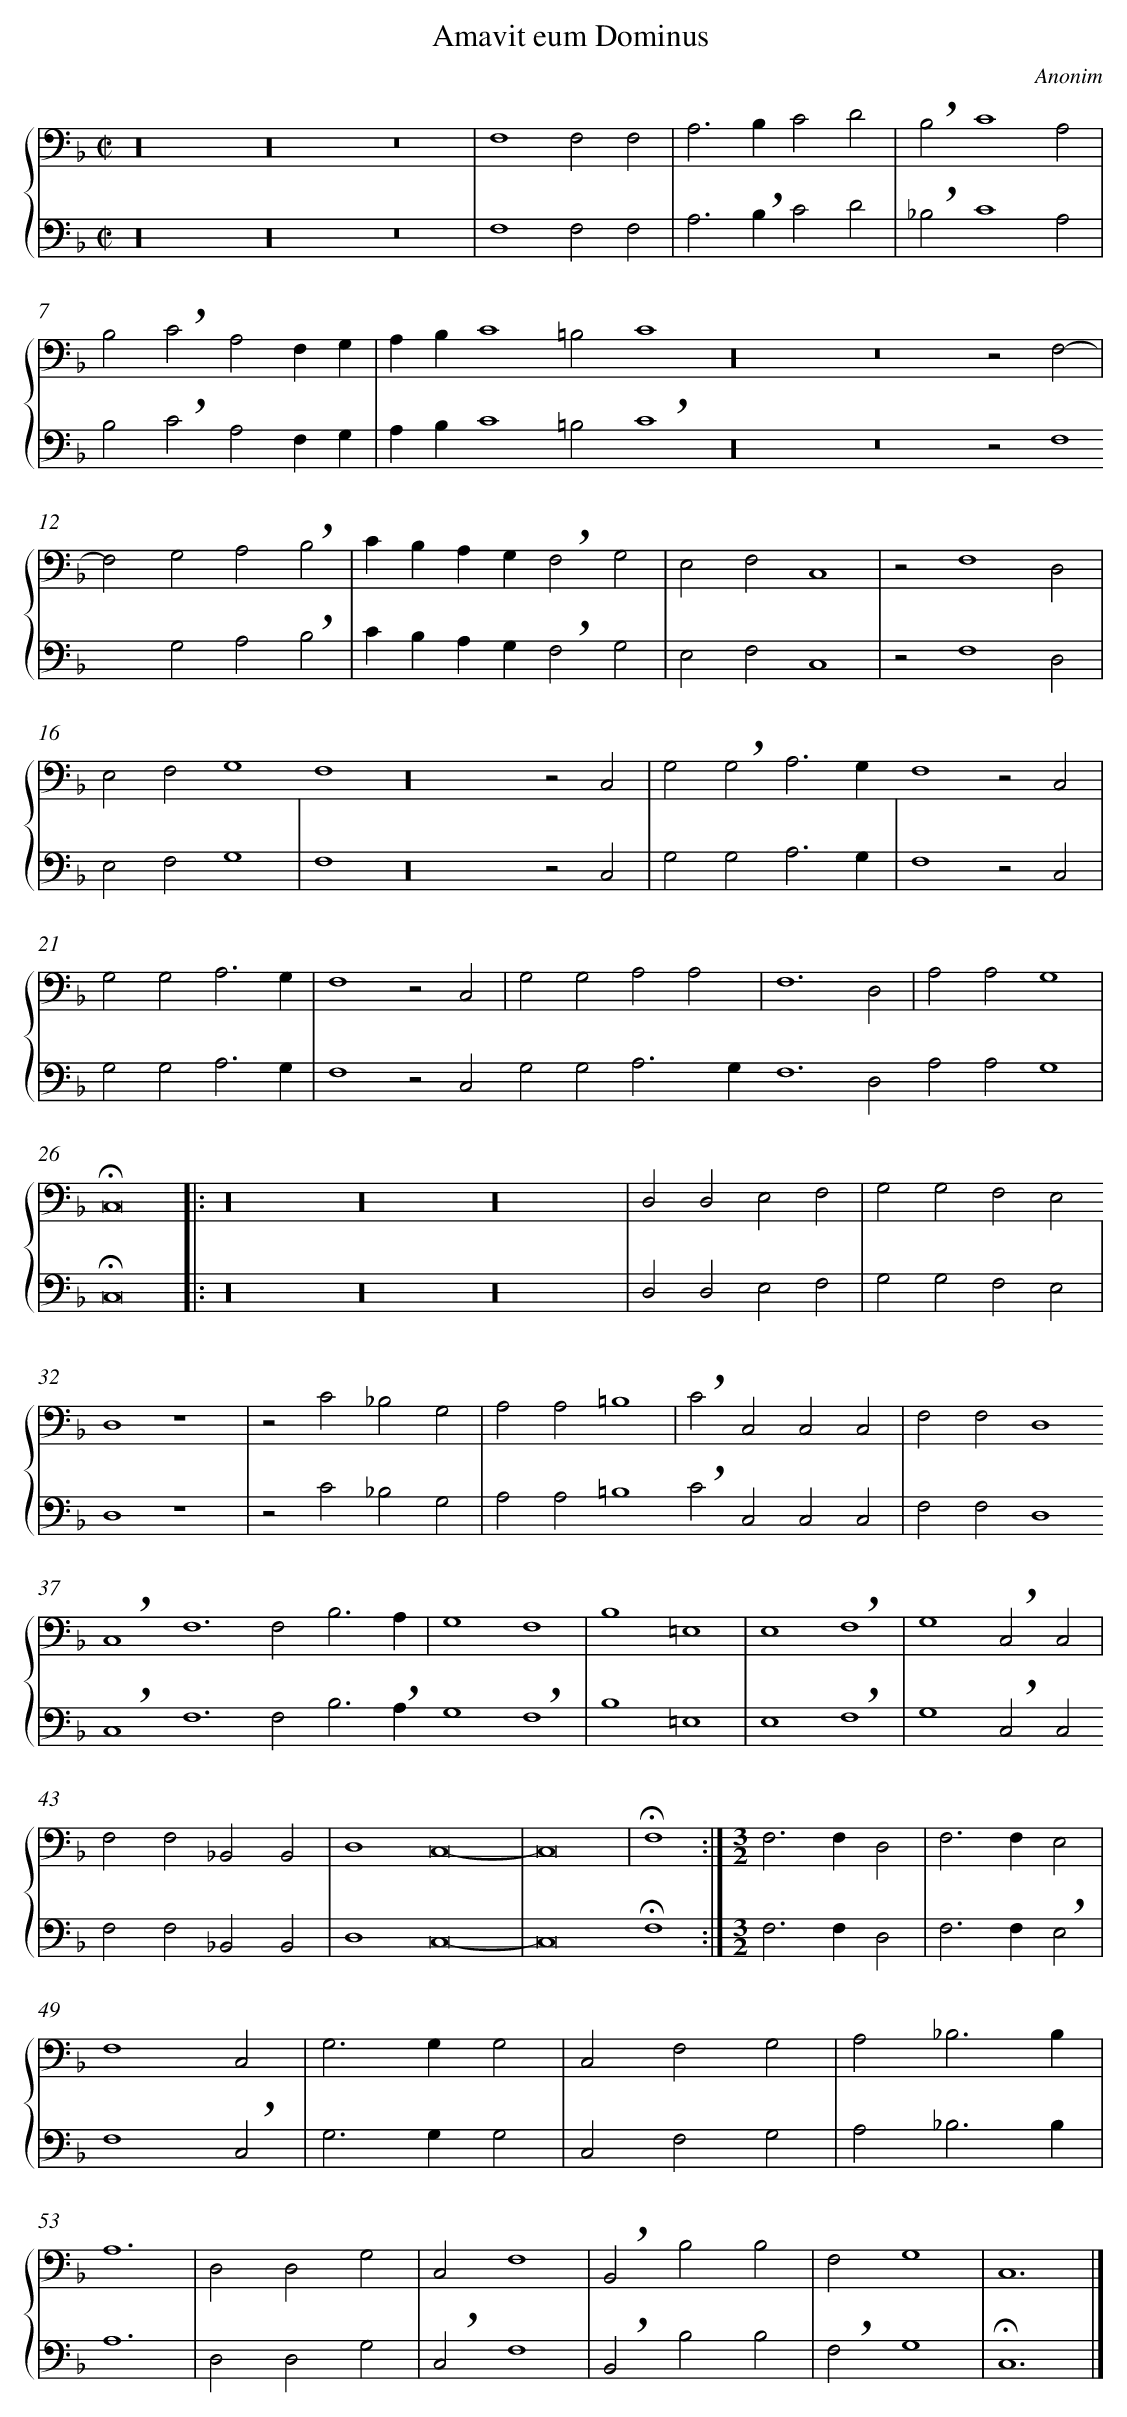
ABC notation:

X:1
T: Amavit eum Dominus
C: Anonim
L: 1/4
M: C|
%%staves {1 2}
V: 1
V: 2
K: F
[V:1] z16 [|]
[V:2] z16 [|]
[V:1]  [|]
[V:2]  [|]
[V:1] z16 [|]
[V:2] z16 [|]
[V:1]  [|]
[V:2]  [|]
[V:1] z8 |
[V:2] z8 |
[V:1] F,4F,2F,2 |
[V:2] F,4F,2F,2 |
[V:1] A,2>B,2C2D2 |
[V:2] A,2>!breath!B,2C2D2 |
[V:1] !breath!B,2C4A,2 |
[V:2] !breath!_B,2C4A,2 |
[V:1] B,2!breath!C2A,2F,G, |
[V:2] B,2!breath!C2A,2F,G, |
[V:1] A,B,C4=B,2 [|]
[V:2] A,B,C4=B,2 [|]
[V:1] C4z16 [|]
[V:2] !breath!C4z16 [|]
[V:1]  [|]
[V:2]  [|]
[V:1] z8 [|]
[V:2] z8 [|]
[V:1] z2F,2- |
[V:2] z2F,4 [|]
[V:1] F,2G,2A,2!breath!B,2 |
[V:2] G,2A,2!breath!B,2 |
[V:1] CB,A,G,!breath!F,2G,2 |
[V:2] CB,A,G,!breath!F,2G,2 |
[V:1] E,2F,2C,4 |
[V:2] E,2F,2C,4 |
[V:1] z2F,4D,2 |
[V:2] z2F,4D,2 |
[V:1] E,2F,2G,4 [|]
[V:2] E,2F,2G,4 |
[V:1] F,4z16 [|]
[V:2] F,4z16 [|]
[V:1]  [|]
[V:2]  [|]
[V:1] z2C,2 |
[V:2] z2C,2 |
[V:1] G,2!breath!G,2A,3G, [|]
[V:2] G,2G,2A,3G, |
[V:1] F,4z2C,2 |
[V:2] F,4z2C,2 |
[V:1] G,2G,2A,3G, |
[V:2] G,2G,2A,3G, |
[V:1] F,4z2C,2 |
[V:2] F,4z2C,2 [|]
[V:1] G,2G,2A,2A,2 |
[V:2] G,2G,2A,3G, [|]
[V:1] F,6D,2 |
[V:2] F,6D,2 [|]
[V:1] A,2A,2G,4 |
[V:2] A,2A,2G,4 |
[V:1] !fermata!C,8 ]|:
[V:2] !fermata!C,8 ]|:
[V:1] z16 [|]
[V:2] z16 [|]
[V:1]  [|]
[V:2]  [|]
[V:1] z16 [|]
[V:2] z16 [|]
[V:1]  [|]
[V:2]  [|]
[V:1] z16 [|]
[V:2] z16 [|]
[V:1]  |
[V:2]  |
[V:1] D,2D,2E,2F,2 |
[V:2] D,2D,2E,2F,2 |
[V:1] G,2G,2F,2E,2 [|]
[V:2] G,2G,2F,2E,2 |
[V:1] D,4z4 |
[V:2] D,4z4 |
[V:1] z2C2_B,2G,2 |
[V:2] z2C2_B,2G,2 |
[V:1] A,2A,2=B,4 |
[V:2] A,2A,2=B,4 [|]
[V:1] !breath!C2C,2C,2C,2 |
[V:2] !breath!C2C,2C,2C,2 |
[V:1] F,2F,2D,4 [|]
[V:2] F,2F,2D,4 [|]
[V:1] !breath!C,4F,6 [|]
[V:2] !breath!C,4F,6 [|]
[V:1] F,2B,3A, |
[V:2] F,2B,3!breath!A, [|]
[V:1] G,4F,4 |
[V:2] G,4!breath!F,4 |
[V:1] B,4=E,4 |
[V:2] B,4=E,4 |
[V:1] E,4!breath!F,4 |
[V:2] E,4!breath!F,4 |
[V:1] G,4!breath!C,2C,2 |
[V:2] G,4!breath!C,2C,2 [|]
[V:1] F,2F,2_B,,2B,,2 |
[V:2] F,2F,2_B,,2B,,2 |
[V:1] D,4C,8- |
[V:2] D,4C,8- |
[V:1] C,8 |
[V:2] C,8 [|]
[V:1] !fermata!F,4 :|]
[V:2] !fermata!F,4 :|]
[V:1] [M:3/2]F,2>F,2D,2 |
[V:2] [M:3/2]F,2>F,2D,2 |
[V:1] F,2>F,2E,2 |
[V:2] F,2>F,2!breath!E,2 |
[V:1] F,4C,2 |
[V:2] F,4!breath!C,2 |
[V:1] G,2>G,2G,2 |
[V:2] G,2>G,2G,2 |
[V:1] C,2F,2G,2 |
[V:2] C,2F,2G,2 |
[V:1] A,2_B,3B, |
[V:2] A,2_B,3B, |
[V:1] A,6 |
[V:2] A,6 |
[V:1] D,2D,2G,2 |
[V:2] D,2D,2G,2 |
[V:1] C,2F,4 |
[V:2] !breath!C,2F,4 |
[V:1] !breath!B,,2B,2B,2 |
[V:2] !breath!B,,2B,2B,2 |
[V:1] F,2G,4 |
[V:2] !breath!F,2G,4 |
[V:1] C,6 |]
[V:2] !fermata!C,6 |]
